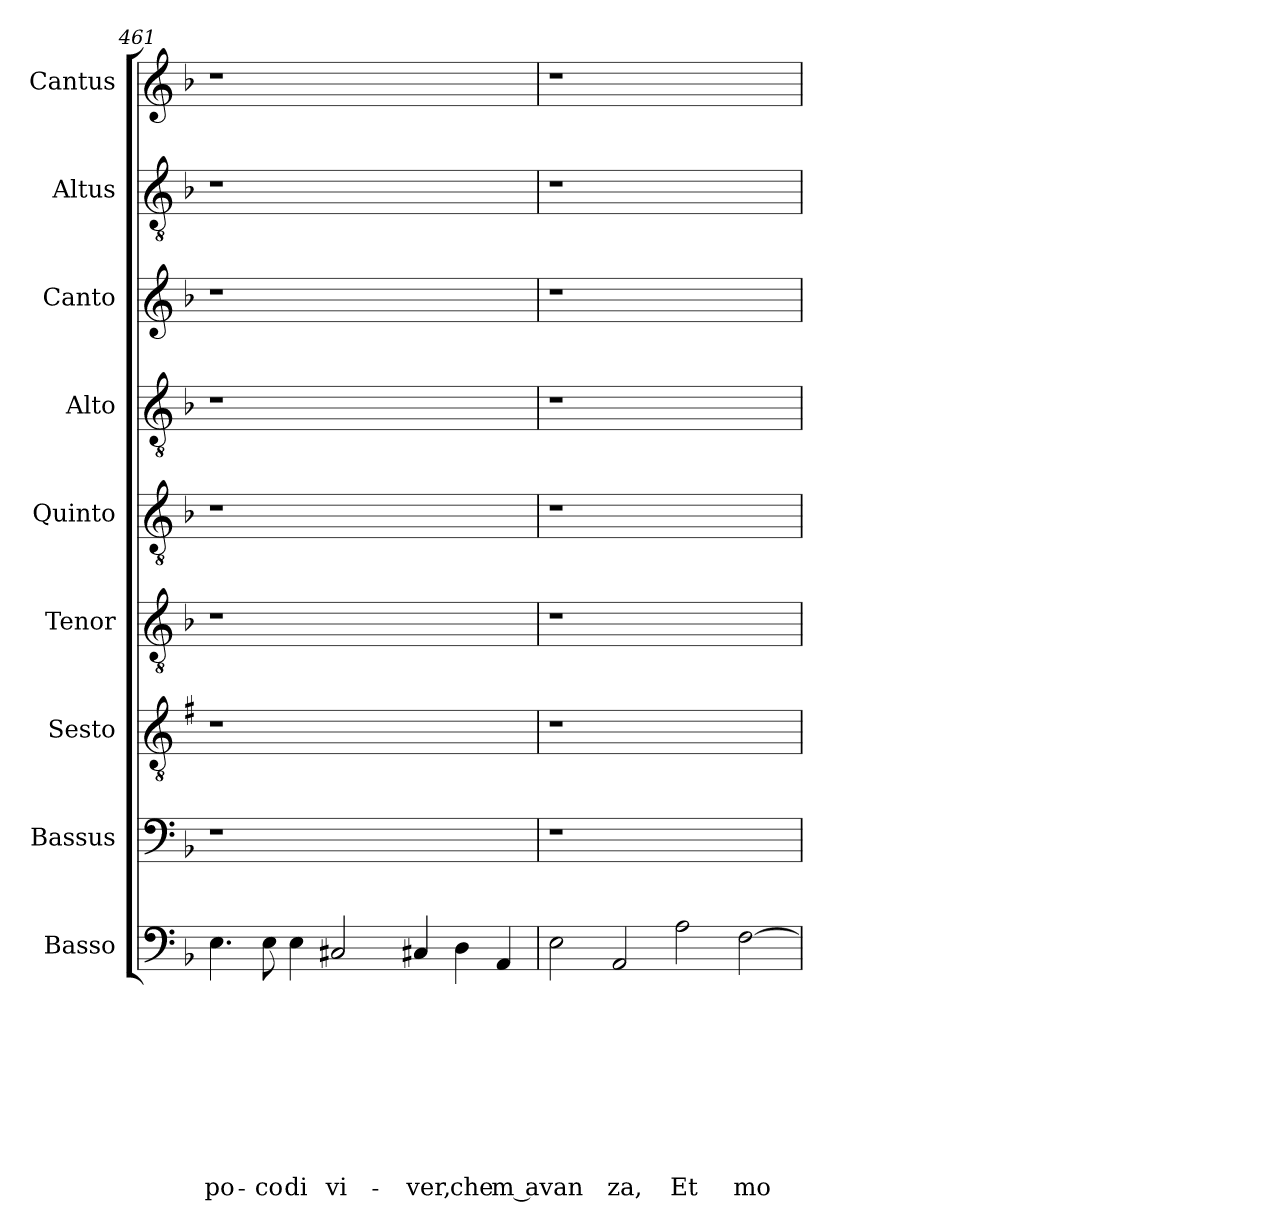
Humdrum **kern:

**kern	**text	**text	**text	**text	**text	**text	**text	**text	**text	**kern	**kern	**kern	**kern	**kern	**kern	**kern	**kern
*part9	*part9	*part9	*part9	*part9	*part9	*part9	*part9	*part9	*part9	*part8	*part7	*part6	*part5	*part4	*part3	*part2	*part1
*staff9	*staff9	*staff9	*staff9	*staff9	*staff9	*staff9	*staff9	*staff9	*staff9	*staff8	*staff7	*staff6	*staff5	*staff4	*staff3	*staff2	*staff1
*I"Basso	*	*	*	*	*	*	*	*	*	*I"Bassus	*I"Sesto	*I"Tenor	*I"Quinto	*I"Alto	*I"Canto	*I"Altus	*I"Cantus
*	*	*	*	*	*	*	*	*	*	*	*I'Sesto	*I'Tenor	*I'Quinto	*I'Alto	*I'Canto	*I'Altus	*I'Cantus
!!LO:LB:g=z
*clefF4	*	*	*	*	*	*	*	*	*	*clefF4	*clefGv2	*clefGv2	*clefGv2	*clefGv2	*clefG2	*clefGv2	*clefG2
*k[b-]	*	*	*	*	*	*	*	*	*	*k[b-]	*k[f#]	*k[b-]	*k[b-]	*k[b-]	*k[b-]	*k[b-]	*k[b-]
*F:	*	*	*	*	*	*	*	*	*	*F:	*G:	*F:	*F:	*F:	*F:	*F:	*F:
=461	=461	=461	=461	=461	=461	=461	=461	=461	=461	=461	=461	=461	=461	=461	=461	=461	=461
!	!	!	!	!	!	!	!	!	!LO:LY:b	!	!	!	!	!	!	!	!
4.E\	.	.	.	.	.	.	.	.	po-	1r	1r	1r	1r	1r	1r	1r	1r
!	!	!	!	!	!	!	!	!	!LO:LY:b	!	!	!	!	!	!	!	!
8E\	.	.	.	.	.	.	.	.	-co	.	.	.	.	.	.	.	.
!	!	!	!	!	!	!	!	!	!LO:LY:b	!	!	!	!	!	!	!	!
4E\	.	.	.	.	.	.	.	.	di	.	.	.	.	.	.	.	.
!	!	!	!	!	!	!	!	!	!LO:LY:b	!	!	!	!	!	!	!	!
2C#X/	.	.	.	.	.	.	.	.	vi-	.	.	.	.	.	.	.	.
.	.	.	.	.	.	.	.	.	.	1ryy	1ryy	1ryy	1ryy	1ryy	1ryy	1ryy	1ryy
!	!	!	!	!	!	!	!	!	!LO:LY:b	!	!	!	!	!	!	!	!
4C#X/	.	.	.	.	.	.	.	.	-ver,	.	.	.	.	.	.	.	.
!	!	!	!	!	!	!	!	!	!LO:LY:b	!	!	!	!	!	!	!	!
4D\	.	.	.	.	.	.	.	.	che	.	.	.	.	.	.	.	.
!	!	!	!	!	!	!	!	!	!LO:LY:b:rj	!	!	!	!	!	!	!	!
4AA/	.	.	.	.	.	.	.	.	m avan	.	.	.	.	.	.	.	.
=462	=462	=462	=462	=462	=462	=462	=462	=462	=462	=462	=462	=462	=462	=462	=462	=462	=462
2E\	.	.	.	.	.	.	.	.	.	1r	1r	1r	1r	1r	1r	1r	1r
!	!	!	!	!	!	!	!	!	!LO:LY:b	!	!	!	!	!	!	!	!
2AA/	.	.	.	.	.	.	.	.	za,	.	.	.	.	.	.	.	.
!	!	!	!	!	!	!	!	!	!LO:LY:b	!	!	!	!	!	!	!	!
2A\	.	.	.	.	.	.	.	.	Et	1ryy	1ryy	1ryy	1ryy	1ryy	1ryy	1ryy	1ryy
!	!	!	!	!	!	!	!	!	!LO:LY:b	!	!	!	!	!	!	!	!
[>2F\	.	.	.	.	.	.	.	.	mo-	.	.	.	.	.	.	.	.
=	=	=	=	=	=	=	=	=	=	=	=	=	=	=	=	=	=
*-	*-	*-	*-	*-	*-	*-	*-	*-	*-	*-	*-	*-	*-	*-	*-	*-	*-
